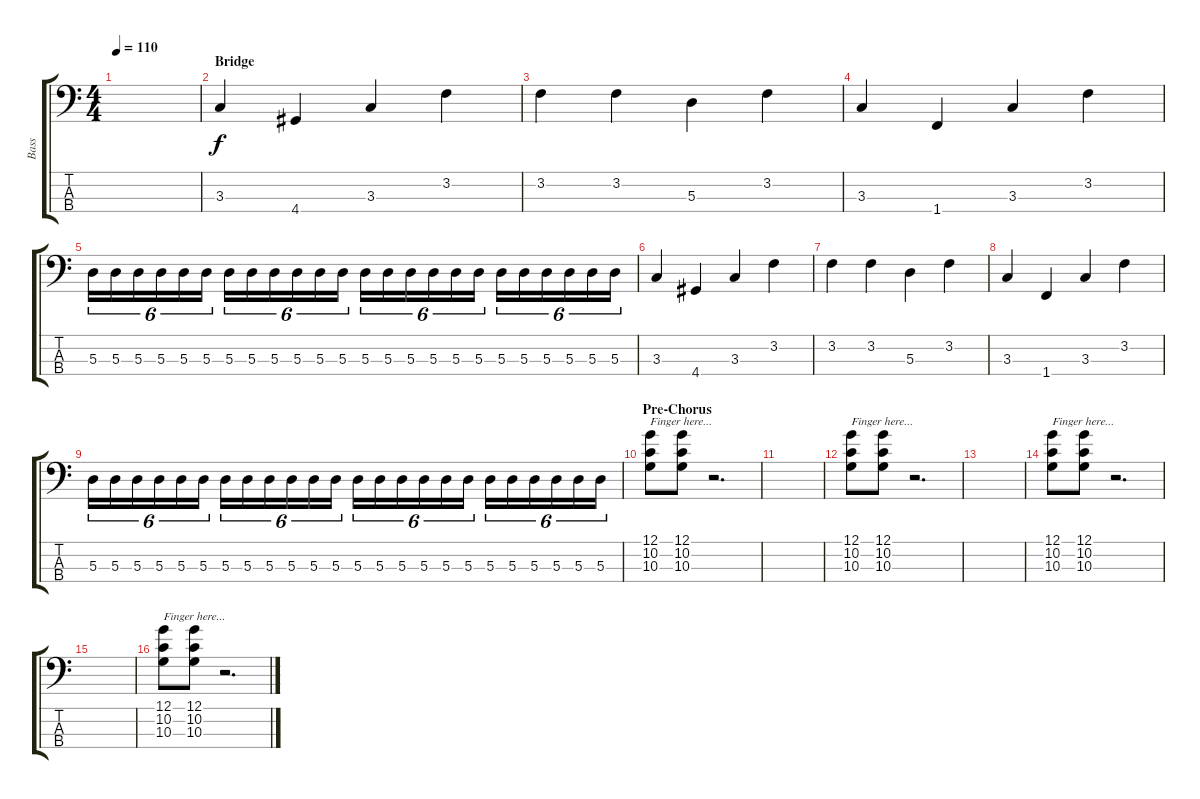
\track ("Bass" "Bass") {instrument electricbasspick}
\staff {score tabs}
\tuning (G2 D2 A1 E1) {hide}
\ts (4 4)
\tempo 110
\clef f4
\ks c
|
\section ("" "Bridge")
3.3.4 4.4.4 3.3.4 3.2.4 |
3.2.4 3.2.4 5.3.4 3.2.4 |
3.3.4 1.4.4 3.3.4 3.2.4 |
5.3.16{tu (6 4)} 5.3.16{tu (6 4)} 5.3.16{tu (6 4)} 5.3.16{tu (6 4)} 5.3.16{tu (6 4)} 5.3.16{tu (6 4)} 5.3.16{tu (6 4)} 5.3.16{tu (6 4)} 5.3.16{tu (6 4)} 5.3.16{tu (6 4)} 5.3.16{tu (6 4)} 5.3.16{tu (6 4)} 5.3.16{tu (6 4)} 5.3.16{tu (6 4)} 5.3.16{tu (6 4)} 5.3.16{tu (6 4)} 5.3.16{tu (6 4)} 5.3.16{tu (6 4)} 5.3.16{tu (6 4)} 5.3.16{tu (6 4)} 5.3.16{tu (6 4)} 5.3.16{tu (6 4)} 5.3.16{tu (6 4)} 5.3.16{tu (6 4)} |
3.3.4 4.4.4 3.3.4 3.2.4 |
3.2.4 3.2.4 5.3.4 3.2.4 |
3.3.4 1.4.4 3.3.4 3.2.4 |
5.3.16{tu (6 4)} 5.3.16{tu (6 4)} 5.3.16{tu (6 4)} 5.3.16{tu (6 4)} 5.3.16{tu (6 4)} 5.3.16{tu (6 4)} 5.3.16{tu (6 4)} 5.3.16{tu (6 4)} 5.3.16{tu (6 4)} 5.3.16{tu (6 4)} 5.3.16{tu (6 4)} 5.3.16{tu (6 4)} 5.3.16{tu (6 4)} 5.3.16{tu (6 4)} 5.3.16{tu (6 4)} 5.3.16{tu (6 4)} 5.3.16{tu (6 4)} 5.3.16{tu (6 4)} 5.3.16{tu (6 4)} 5.3.16{tu (6 4)} 5.3.16{tu (6 4)} 5.3.16{tu (6 4)} 5.3.16{tu (6 4)} 5.3.16{tu (6 4)} |
\section ("" "Pre-Chorus")
(12.1 10.2 10.3).8{txt "Finger here..." instrument electricbassfinger} (12.1 10.2 10.3).8 r.2{d} |
|
(12.1 10.2 10.3).8{txt "Finger here..." instrument electricbassfinger} (12.1 10.2 10.3).8 r.2{d} |
|
(12.1 10.2 10.3).8{txt "Finger here..." instrument electricbassfinger} (12.1 10.2 10.3).8 r.2{d} |
|
(12.1 10.2 10.3).8{txt "Finger here..." instrument electricbassfinger} (12.1 10.2 10.3).8 r.2{d}
